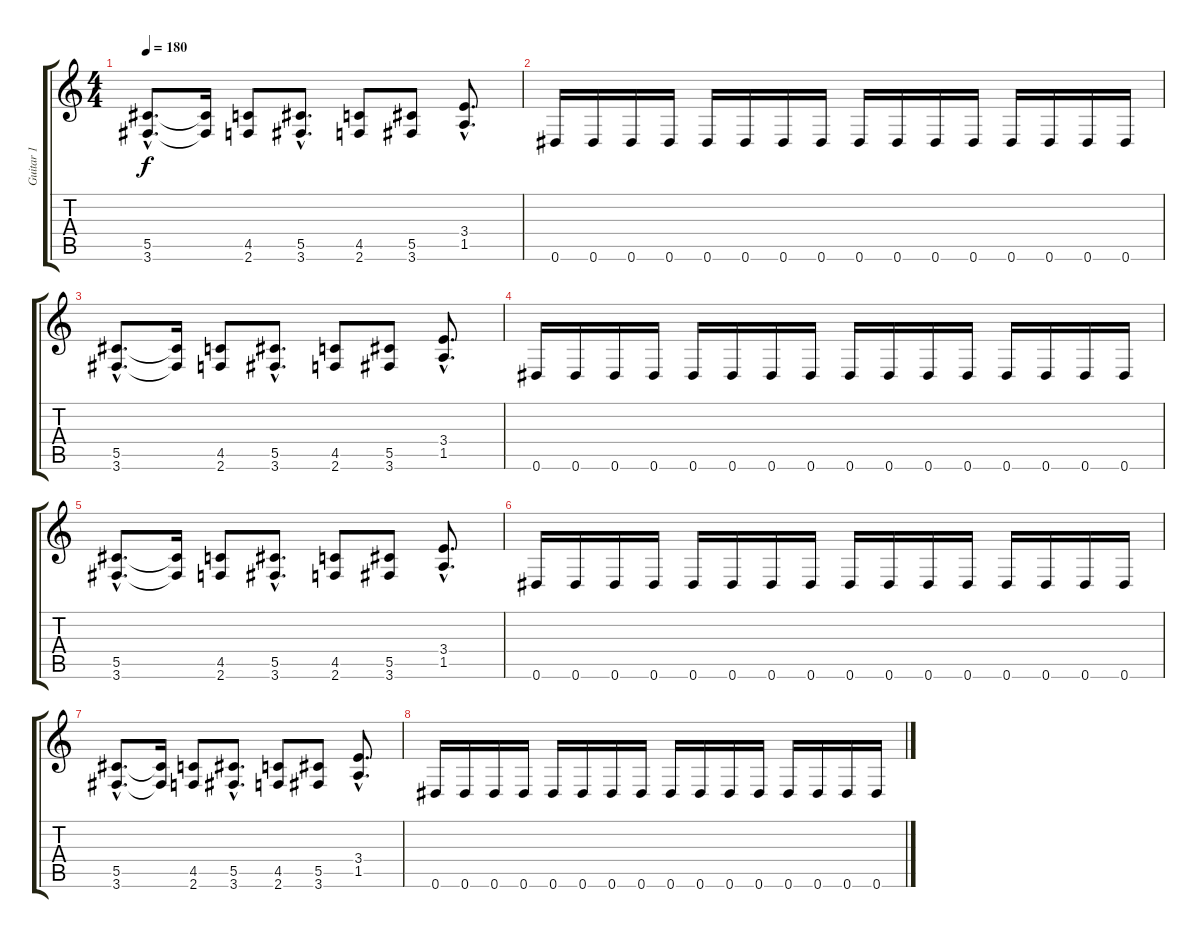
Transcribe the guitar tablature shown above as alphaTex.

\track ("Guitar 1" "Guitar 1") {instrument distortionguitar}
\staff {score tabs}
\tuning (Eb4 Bb3 Gb3 Db3 Ab2 Eb2) {hide}
\ts (4 4)
\tempo 180
\clef g2
\ks c
(5.5{hac} 3.6{hac}).8{d dy f} (5.5{t} 3.6{t}).16 (4.5 2.6).8 (5.5{hac} 3.6{hac}).8{d} (4.5 2.6).8 (5.5 3.6).8 (3.4{hac} 1.5{hac}).8{d} |
0.6.16 0.6.16 0.6.16 0.6.16 0.6.16 0.6.16 0.6.16 0.6.16 0.6.16 0.6.16 0.6.16 0.6.16 0.6.16 0.6.16 0.6.16 0.6.16 |
(5.5{hac} 3.6{hac}).8{d} (5.5{t} 3.6{t}).16 (4.5 2.6).8 (5.5{hac} 3.6{hac}).8{d} (4.5 2.6).8 (5.5 3.6).8 (3.4{hac} 1.5{hac}).8{d} |
0.6.16 0.6.16 0.6.16 0.6.16 0.6.16 0.6.16 0.6.16 0.6.16 0.6.16 0.6.16 0.6.16 0.6.16 0.6.16 0.6.16 0.6.16 0.6.16 |
(5.5{hac} 3.6{hac}).8{d} (5.5{t} 3.6{t}).16 (4.5 2.6).8 (5.5{hac} 3.6{hac}).8{d} (4.5 2.6).8 (5.5 3.6).8 (3.4{hac} 1.5{hac}).8{d} |
0.6.16 0.6.16 0.6.16 0.6.16 0.6.16 0.6.16 0.6.16 0.6.16 0.6.16 0.6.16 0.6.16 0.6.16 0.6.16 0.6.16 0.6.16 0.6.16 |
(5.5{hac} 3.6{hac}).8{d} (5.5{t} 3.6{t}).16 (4.5 2.6).8 (5.5{hac} 3.6{hac}).8{d} (4.5 2.6).8 (5.5 3.6).8 (3.4{hac} 1.5{hac}).8{d} |
0.6.16 0.6.16 0.6.16 0.6.16 0.6.16 0.6.16 0.6.16 0.6.16 0.6.16 0.6.16 0.6.16 0.6.16 0.6.16 0.6.16 0.6.16 0.6.16
